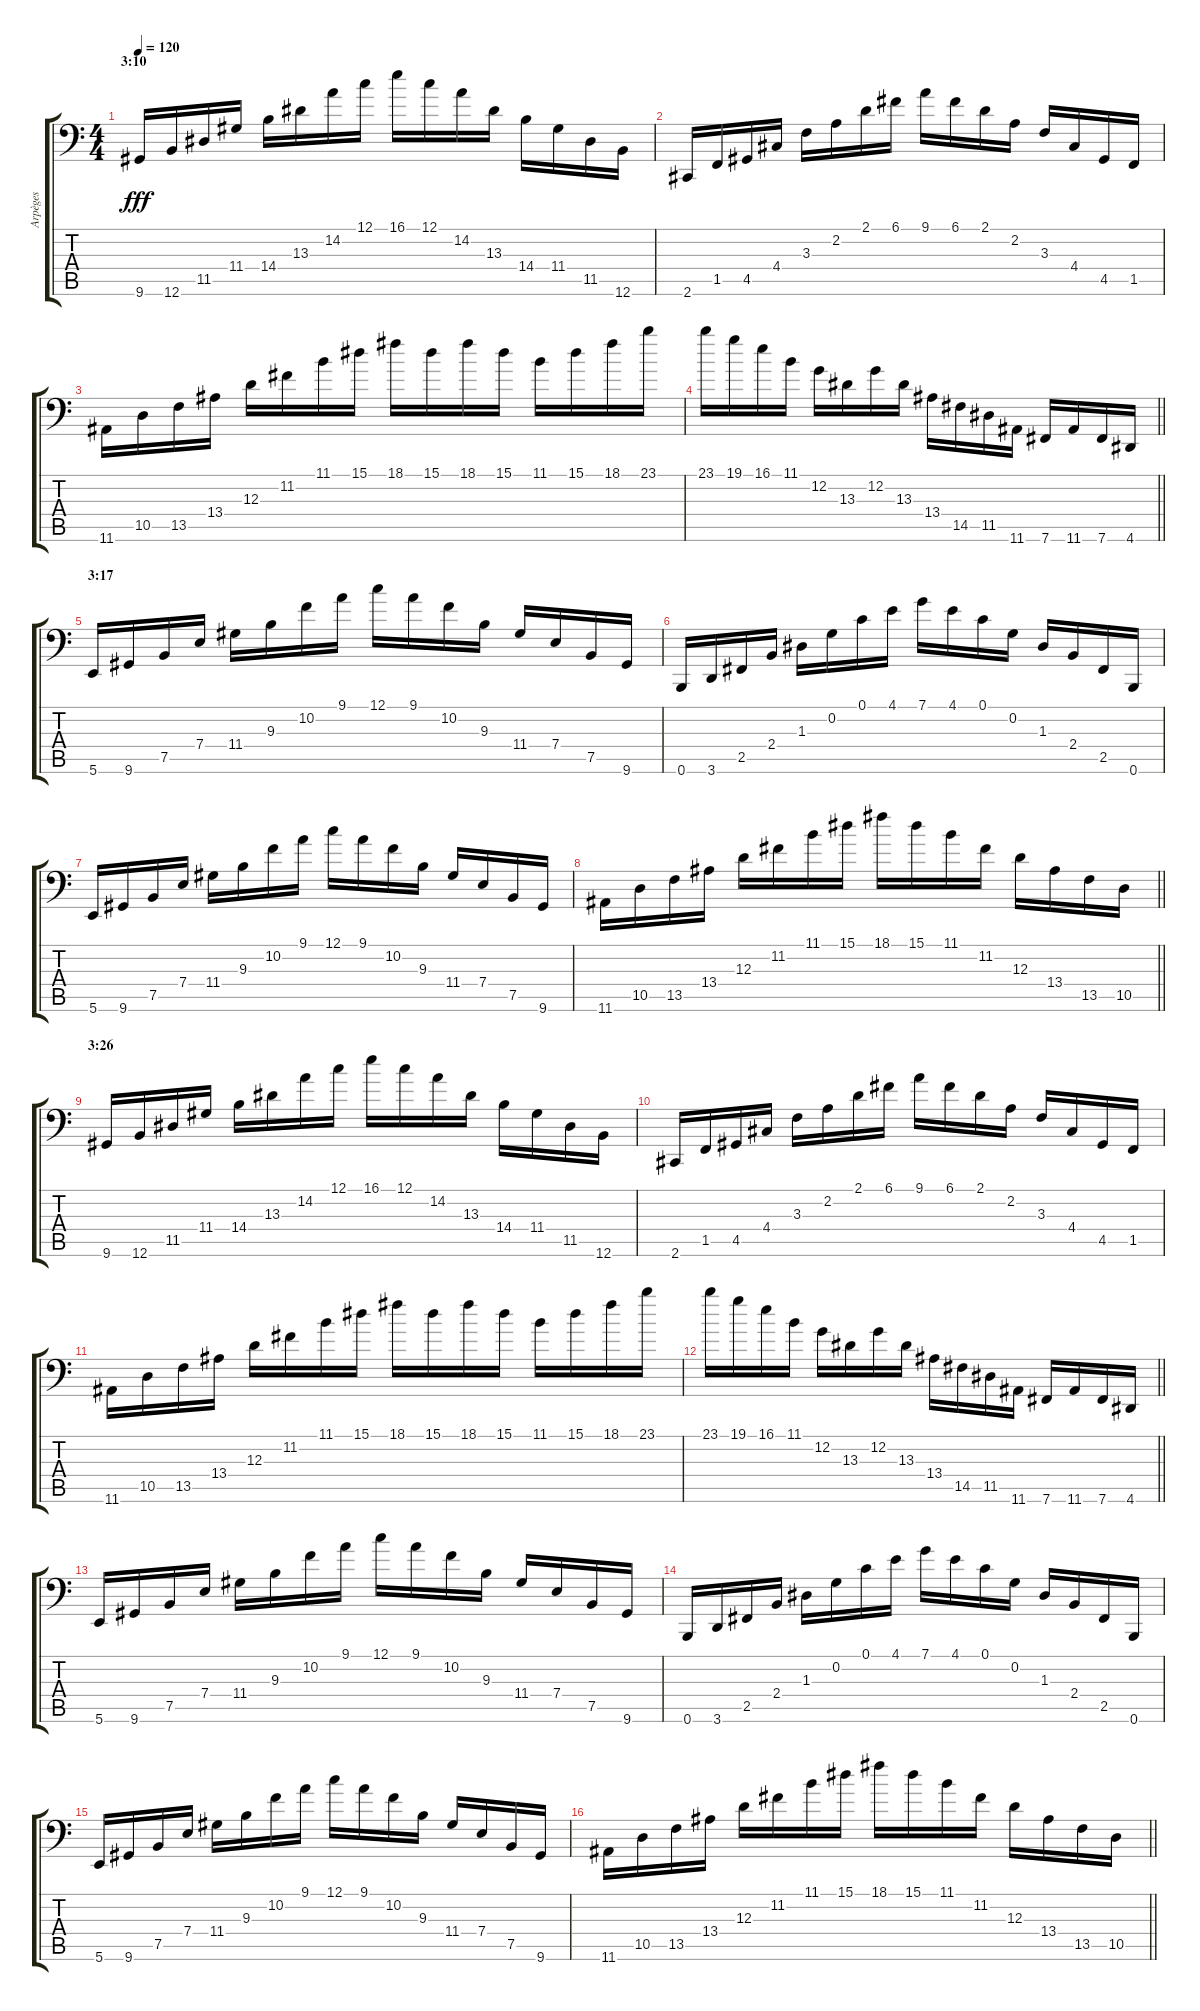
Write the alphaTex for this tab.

\track ("Arpèges " "Arpèges ") {instrument synthbass1}
\staff {score tabs}
\tuning (C3 G2 D2 A1 E1 B0) {hide}
\ts (4 4)
\section ("" "3:10")
\tempo 120
\clef f4
\ks c
9.6.16{dy fff} 12.6.16 11.5.16 11.4.16 14.4.16 13.3.16 14.2.16 12.1.16 16.1.16 12.1.16 14.2.16 13.3.16 14.4.16 11.4.16 11.5.16 12.6.16 |
2.6.16 1.5.16 4.5.16 4.4.16 3.3.16 2.2.16 2.1.16 6.1.16 9.1.16 6.1.16 2.1.16 2.2.16 3.3.16 4.4.16 4.5.16 1.5.16 |
11.6.16 10.5.16 13.5.16 13.4.16 12.3.16 11.2.16 11.1.16 15.1.16 18.1.16 15.1.16 18.1.16 15.1.16 11.1.16 15.1.16 18.1.16 23.1.16 |
\barLineRight lightlight
23.1.16 19.1.16 16.1.16 11.1.16 12.2.16 13.3.16 12.2.16 13.3.16 13.4.16 14.5.16 11.5.16 11.6.16 7.6.16 11.6.16 7.6.16 4.6.16 |
\section ("" "3:17")
5.6.16 9.6.16 7.5.16 7.4.16 11.4.16 9.3.16 10.2.16 9.1.16 12.1.16 9.1.16 10.2.16 9.3.16 11.4.16 7.4.16 7.5.16 9.6.16 |
0.6.16 3.6.16 2.5.16 2.4.16 1.3.16 0.2.16 0.1.16 4.1.16 7.1.16 4.1.16 0.1.16 0.2.16 1.3.16 2.4.16 2.5.16 0.6.16 |
5.6.16 9.6.16 7.5.16 7.4.16 11.4.16 9.3.16 10.2.16 9.1.16 12.1.16 9.1.16 10.2.16 9.3.16 11.4.16 7.4.16 7.5.16 9.6.16 |
\barLineRight lightlight
11.6.16 10.5.16 13.5.16 13.4.16 12.3.16 11.2.16 11.1.16 15.1.16 18.1.16 15.1.16 11.1.16 11.2.16 12.3.16 13.4.16 13.5.16 10.5.16 |
\section ("" "3:26")
9.6.16 12.6.16 11.5.16 11.4.16 14.4.16 13.3.16 14.2.16 12.1.16 16.1.16 12.1.16 14.2.16 13.3.16 14.4.16 11.4.16 11.5.16 12.6.16 |
2.6.16 1.5.16 4.5.16 4.4.16 3.3.16 2.2.16 2.1.16 6.1.16 9.1.16 6.1.16 2.1.16 2.2.16 3.3.16 4.4.16 4.5.16 1.5.16 |
11.6.16 10.5.16 13.5.16 13.4.16 12.3.16 11.2.16 11.1.16 15.1.16 18.1.16 15.1.16 18.1.16 15.1.16 11.1.16 15.1.16 18.1.16 23.1.16 |
\barLineRight lightlight
23.1.16 19.1.16 16.1.16 11.1.16 12.2.16 13.3.16 12.2.16 13.3.16 13.4.16 14.5.16 11.5.16 11.6.16 7.6.16 11.6.16 7.6.16 4.6.16 |
5.6.16 9.6.16 7.5.16 7.4.16 11.4.16 9.3.16 10.2.16 9.1.16 12.1.16 9.1.16 10.2.16 9.3.16 11.4.16 7.4.16 7.5.16 9.6.16 |
0.6.16 3.6.16 2.5.16 2.4.16 1.3.16 0.2.16 0.1.16 4.1.16 7.1.16 4.1.16 0.1.16 0.2.16 1.3.16 2.4.16 2.5.16 0.6.16 |
5.6.16 9.6.16 7.5.16 7.4.16 11.4.16 9.3.16 10.2.16 9.1.16 12.1.16 9.1.16 10.2.16 9.3.16 11.4.16 7.4.16 7.5.16 9.6.16 |
\barLineRight lightlight
11.6.16 10.5.16 13.5.16 13.4.16 12.3.16 11.2.16 11.1.16 15.1.16 18.1.16 15.1.16 11.1.16 11.2.16 12.3.16 13.4.16 13.5.16 10.5.16
